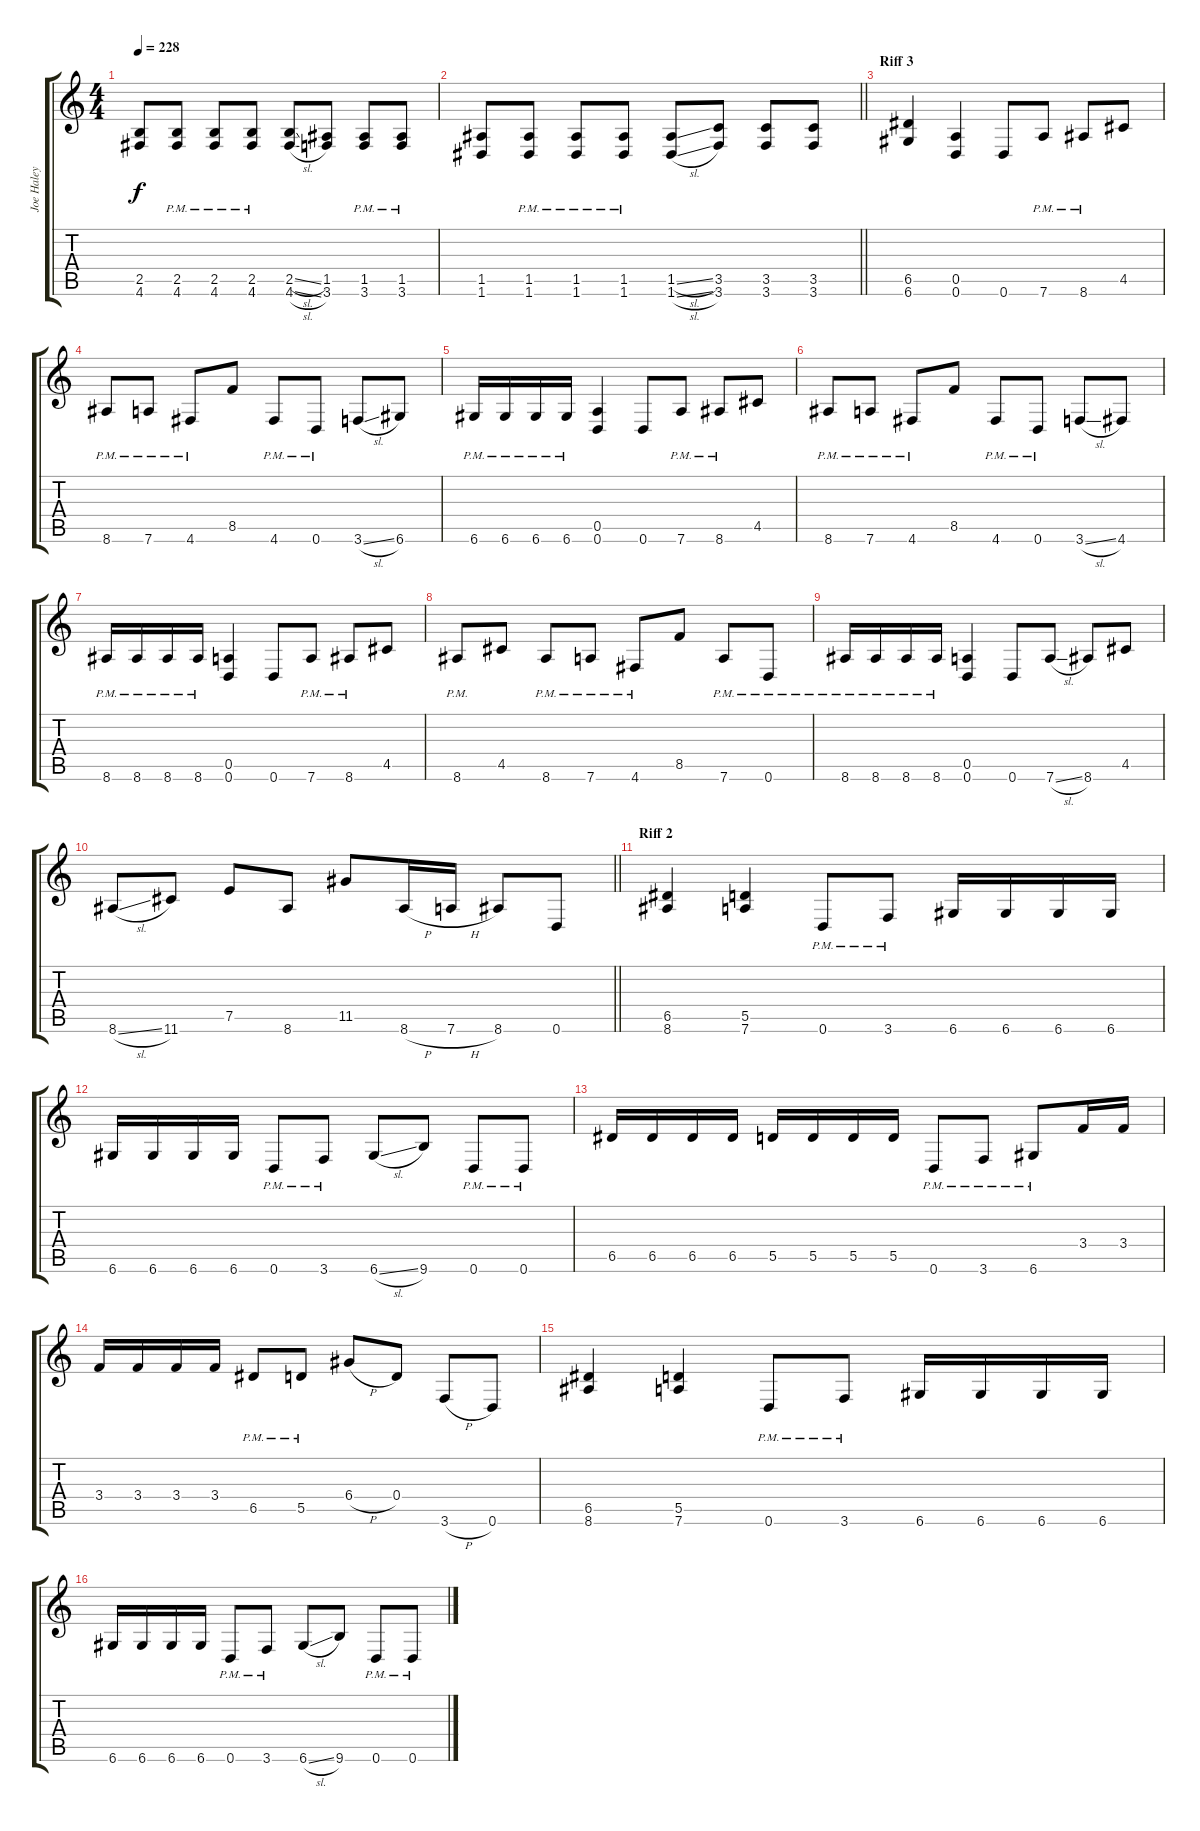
\track ("Joe Haley" "Joe Haley") {instrument distortionguitar}
\staff {score tabs}
\tuning (E4 B3 G3 D3 A2 D2) {hide}
\ts (4 4)
\tempo 228
\clef g2
\ks c
(2.5 4.6).8{dy f} (2.5{pm} 4.6{pm}).8 (2.5{pm} 4.6{pm}).8 (2.5{pm} 4.6{pm}).8 (2.5{sl} 4.6{sl}).8 (1.5 3.6).8 (1.5{pm} 3.6{pm}).8 (1.5{pm} 3.6{pm}).8 |
\barLineRight lightlight
(1.5 1.6).8 (1.5{pm} 1.6{pm}).8 (1.5{pm} 1.6{pm}).8 (1.5{pm} 1.6{pm}).8 (1.5{sl} 1.6{sl}).8 (3.5 3.6).8 (3.5 3.6).8 (3.5 3.6).8 |
\section ("" "Riff 3")
(6.5 6.6).4 (0.5 0.6).4 0.6.8 7.6{pm}.8 8.6{pm}.8 4.5.8 |
8.6{pm}.8 7.6{pm}.8 4.6{pm}.8 8.5.8 4.6{pm}.8 0.6{pm}.8 3.6{sl}.8 6.6.8 |
6.6{pm}.16 6.6{pm}.16 6.6{pm}.16 6.6{pm}.16 (0.5 0.6).4 0.6.8 7.6{pm}.8 8.6{pm}.8 4.5.8 |
8.6{pm}.8 7.6{pm}.8 4.6{pm}.8 8.5.8 4.6{pm}.8 0.6{pm}.8 3.6{sl}.8 4.6.8 |
8.6{pm}.16 8.6{pm}.16 8.6{pm}.16 8.6{pm}.16 (0.5 0.6).4 0.6.8 7.6{pm}.8 8.6{pm}.8 4.5.8 |
8.6{pm}.8 4.5.8 8.6{pm}.8 7.6{pm}.8 4.6{pm}.8 8.5.8 7.6{pm}.8 0.6{pm}.8 |
8.6{pm}.16 8.6{pm}.16 8.6{pm}.16 8.6{pm}.16 (0.5 0.6).4 0.6.8 7.6{sl}.8 8.6.8 4.5.8 |
\barLineRight lightlight
8.6{sl}.8 11.6.8 7.5.8 8.6.8 11.5.8 8.6{h}.16 7.6{h}.16 8.6.8 0.6.8 |
\section ("" "Riff 2")
(6.5 8.6).4 (5.5 7.6).4 0.6{pm}.8 3.6{pm}.8 6.6.16 6.6.16 6.6.16 6.6.16 |
6.6.16 6.6.16 6.6.16 6.6.16 0.6{pm}.8 3.6{pm}.8 6.6{sl}.8 9.6.8 0.6{pm}.8 0.6{pm}.8 |
6.5.16 6.5.16 6.5.16 6.5.16 5.5.16 5.5.16 5.5.16 5.5.16 0.6{pm}.8 3.6{pm}.8 6.6{pm}.8 3.4.16 3.4.16 |
3.4.16 3.4.16 3.4.16 3.4.16 6.5{pm}.8 5.5{pm}.8 6.4{h}.8 0.4.8 3.6{h}.8 0.6.8 |
(6.5 8.6).4 (5.5 7.6).4 0.6{pm}.8 3.6{pm}.8 6.6.16 6.6.16 6.6.16 6.6.16 |
6.6.16 6.6.16 6.6.16 6.6.16 0.6{pm}.8 3.6{pm}.8 6.6{sl}.8 9.6.8 0.6{pm}.8 0.6{pm}.8
